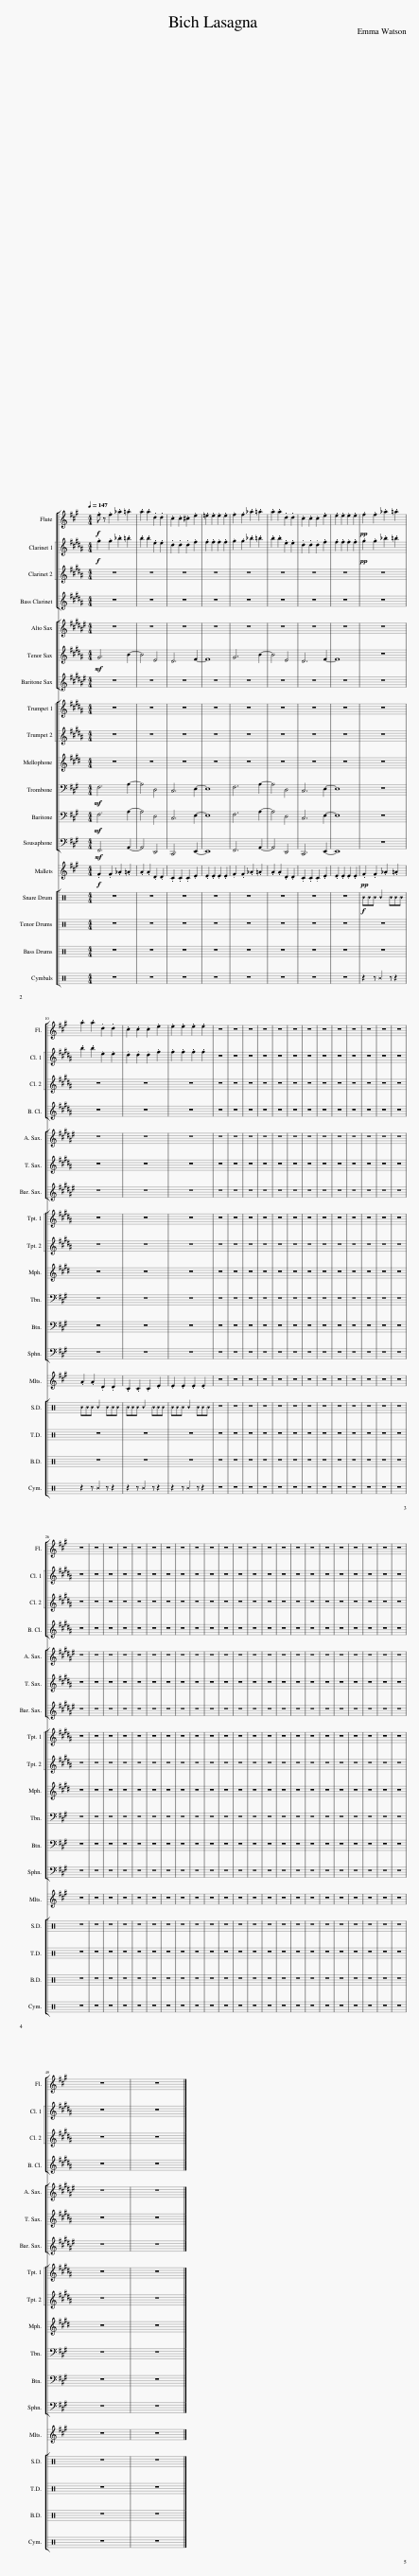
X:1
%%score [ 1 [ 2 ] ] [ 3 ] [ [ ] 4 5 6 ] 7 [ 8 9 ]
L:1/8
Q:1/4=147
M:4/4
I:linebreak $
K:A
V:1 treble
V:2 treble transpose=-2
V:3 treble transpose=-14
V:4 bass
V:5 bass
V:6 bass
V:7 treble transpose=12
V:8 perc
K:none
V:9 perc
K:none
V:1
!f! .f z .f2 ._a2 .=a2 | .a2 .a2 .d2 .d2 | .c2 .c2 .^c2 .e2 | .=e2 .e2 .e2 .e2 | .f2 .f2 ._a2 .=a2 | %5
 .a2 .a2 .d2 .d2 | .c2 .c2 .c2 .e2 | .e2 .e2 .e2 .e2 |!pp! .f2 .f2 ._a2 .=a2 |$ .a2 .a2 .d2 .d2 | %10
 .c2 .c2 .c2 .e2 | .e2 .e2 .e2 .e2 | z8 | z8 | z8 | %15
 z8 | z8 | z8 | z8 | z8 | %20
 z8 | z8 | z8 | z8 | z8 |$ %25
 z8 | z8 | z8 | z8 | z8 | %30
 z8 | z8 | z8 | z8 | z8 | %35
 z8 | z8 | z8 | z8 | z8 | %40
 z8 | z8 | z8 | z8 | z8 | %45
 z8 | z8 | z8 |$ z8 | z8 |] %50
V:2
[K:B]!f! .g2 .g2 ._b2 .=b2 | .b2 .b2 .e2 .e2 | .d2 .d2 .d2 .f2 | .f2 .f2 .f2 .f2 | .g2 .g2 ._b2 .=b2 | %5
 .b2 .b2 .e2 .e2 | .d2 .d2 .d2 .f2 | .f2 .f2 .f2 .f2 |!pp! .g2 .g2 ._b2 .=b2 |$ .b2 .b2 .e2 .e2 | %10
 .d2 .d2 .d2 .f2 | .f2 .f2 .f2 .f2 | z8 | z8 | z8 | %15
 z8 | z8 | z8 | z8 | z8 | %20
 z8 | z8 | z8 | z8 | z8 |$ %25
 z8 | z8 | z8 | z8 | z8 | %30
 z8 | z8 | z8 | z8 | z8 | %35
 z8 | z8 | z8 | z8 | z8 | %40
 z8 | z8 | z8 | z8 | z8 | %45
 z8 | z8 | z8 |$ z8 | z8 |] %50
V:3
[K:B]!mf! G6 B2- | B4 E4 | D6 F2- | F8 | G6 B2- | %5
 B4 E4 | D6 F2- | F8 | z8 |$ z8 | %10
 z8 | z8 | z8 | z8 | z8 | %15
 z8 | z8 | z8 | z8 | z8 | %20
 z8 | z8 | z8 | z8 | z8 |$ %25
 z8 | z8 | z8 | z8 | z8 | %30
 z8 | z8 | z8 | z8 | z8 | %35
 z8 | z8 | z8 | z8 | z8 | %40
 z8 | z8 | z8 | z8 | z8 | %45
 z8 | z8 | z8 |$ z8 | z8 |] %50
V:4
!mf! F,6 A,2- | A,4 D,4 | C,6 E,2- | E,8 | F,6 A,2- | %5
 A,4 D,4 | C,6 E,2- | E,8 | z8 |$ z8 | %10
 z8 | z8 | z8 | z8 | z8 | %15
 z8 | z8 | z8 | z8 | z8 | %20
 z8 | z8 | z8 | z8 | z8 |$ %25
 z8 | z8 | z8 | z8 | z8 | %30
 z8 | z8 | z8 | z8 | z8 | %35
 z8 | z8 | z8 | z8 | z8 | %40
 z8 | z8 | z8 | z8 | z8 | %45
 z8 | z8 | z8 |$ z8 | z8 |] %50
V:5
!mf! F,6 A,2- | A,4 D,4 | C,6 E,2- | E,8 | F,6 A,2- | %5
 A,4 D,4 | C,6 E,2- | E,8 | z8 |$ z8 | %10
 z8 | z8 | z8 | z8 | z8 | %15
 z8 | z8 | z8 | z8 | z8 | %20
 z8 | z8 | z8 | z8 | z8 |$ %25
 z8 | z8 | z8 | z8 | z8 | %30
 z8 | z8 | z8 | z8 | z8 | %35
 z8 | z8 | z8 | z8 | z8 | %40
 z8 | z8 | z8 | z8 | z8 | %45
 z8 | z8 | z8 |$ z8 | z8 |] %50
V:6
!mf! F,,6 A,,2- | A,,4 D,,4 | C,,6 E,,2- | E,,8 | F,,6 A,,2- | %5
 A,,4 D,,4 | C,,6 E,,2- | E,,8 | z8 |$ z8 | %10
 z8 | z8 | z8 | z8 | z8 | %15
 z8 | z8 | z8 | z8 | z8 | %20
 z8 | z8 | z8 | z8 | z8 |$ %25
 z8 | z8 | z8 | z8 | z8 | %30
 z8 | z8 | z8 | z8 | z8 | %35
 z8 | z8 | z8 | z8 | z8 | %40
 z8 | z8 | z8 | z8 | z8 | %45
 z8 | z8 | z8 |$ z8 | z8 |] %50
V:7
!f! .F2 .F2 ._A2 .=A2 | .A2 .A2 .D2 .D2 | .C2 .C2 .C2 .E2 | .E2 .E2 .E2 .E2 | .F2 .F2 ._A2 .=A2 | %5
 .A2 .A2 .D2 .D2 | .C2 .C2 .C2 .E2 | .E2 .E2 .E2 .E2 |!pp! .F2 .F2 ._A2 .=A2 |$ .A2 .A2 .D2 .D2 | %10
 .C2 .C2 .C2 .E2 | .E2 .E2 .E2 .E2 | z8 | z8 | z8 | %15
 z8 | z8 | z8 | z8 | z8 | %20
 z8 | z8 | z8 | z8 | z8 |$ %25
 z8 | z8 | z8 | z8 | z8 | %30
 z8 | z8 | z8 | z8 | z8 | %35
 z8 | z8 | z8 | z8 | z8 | %40
 z8 | z8 | z8 | z8 | z8 | %45
 z8 | z8 | z8 |$ z8 | z8 |] %50
V:8
[K:C] z8 | z8 | z8 | z8 | z8 | %5
 z8 | z8 | z8 |!f! BBB B2 BBB |$ BBB B2 BBB | %10
 BBB B2 BBB | BBB B2 BBB | z8 | z8 | z8 | %15
 z8 | z8 | z8 | z8 | z8 | %20
 z8 | z8 | z8 | z8 | z8 |$ %25
 z8 | z8 | z8 | z8 | z8 | %30
 z8 | z8 | z8 | z8 | z8 | %35
 z8 | z8 | z8 | z8 | z8 | %40
 z8 | z8 | z8 | z8 | z8 | %45
 z8 | z8 | z8 |$ z8 | z8 |] %50
V:9
[K:C] z8 | z8 | z8 | z8 | z8 | %5
 z8 | z8 | z8 | z2 z ^B2 z z2 |$ z2 z ^B2 z z2 | %10
 z2 z ^B2 z z2 | z2 z ^B2 z z2 | z8 | z8 | z8 | %15
 z8 | z8 | z8 | z8 | z8 | %20
 z8 | z8 | z8 | z8 | z8 |$ %25
 z8 | z8 | z8 | z8 | z8 | %30
 z8 | z8 | z8 | z8 | z8 | %35
 z8 | z8 | z8 | z8 | z8 | %40
 z8 | z8 | z8 | z8 | z8 | %45
 z8 | z8 | z8 |$ z8 | z8 |] %50
